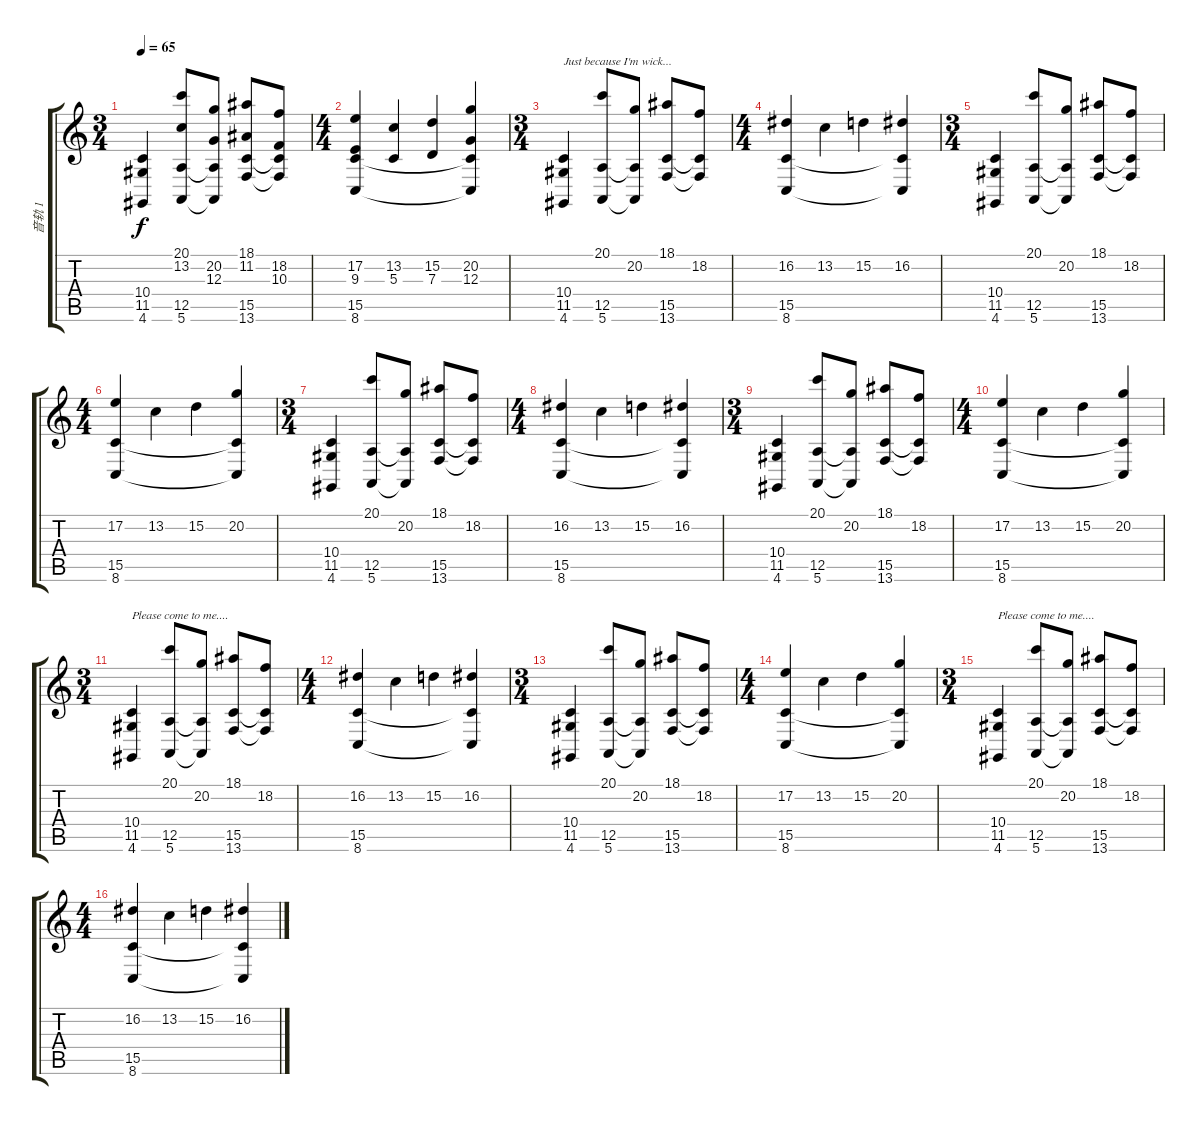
\track ("音轨 1" "音轨 1") {instrument acousticgrandpiano}
\staff {score tabs}
\tuning (E4 B3 G3 D3 A2 E2) {hide}
\ts (3 4)
\tempo 65
\clef g2
\ks c
(10.4 11.5 4.6).4{dy f} (20.1 13.2 12.5 5.6).8 (20.2 12.3 12.5{t} 5.6{t}).8 (18.1 11.2 15.5 13.6).8 (18.2 10.3 15.5{t} 13.6{t}).8 |
\ts (4 4)
(17.2 9.3 15.5 8.6).4 (13.2 5.3).4 (15.2 7.3).4 (20.2 12.3 15.5{t} 8.6{t}).4 |
\ts (3 4)
(10.4 11.5 4.6).4{txt "Just because I'm wick..."} (20.1 12.5 5.6).8 (20.2 12.5{t} 5.6{t}).8 (18.1 15.5 13.6).8 (18.2 15.5{t} 13.6{t}).8 |
\ts (4 4)
(16.2 15.5 8.6).4 13.2.4 15.2.4 (16.2 15.5{t} 8.6{t}).4 |
\ts (3 4)
(10.4 11.5 4.6).4 (20.1 12.5 5.6).8 (20.2 12.5{t} 5.6{t}).8 (18.1 15.5 13.6).8 (18.2 15.5{t} 13.6{t}).8 |
\ts (4 4)
(17.2 15.5 8.6).4 13.2.4 15.2.4 (20.2 15.5{t} 8.6{t}).4 |
\ts (3 4)
(10.4 11.5 4.6).4 (20.1 12.5 5.6).8 (20.2 12.5{t} 5.6{t}).8 (18.1 15.5 13.6).8 (18.2 15.5{t} 13.6{t}).8 |
\ts (4 4)
(16.2 15.5 8.6).4 13.2.4 15.2.4 (16.2 15.5{t} 8.6{t}).4 |
\ts (3 4)
(10.4 11.5 4.6).4 (20.1 12.5 5.6).8 (20.2 12.5{t} 5.6{t}).8 (18.1 15.5 13.6).8 (18.2 15.5{t} 13.6{t}).8 |
\ts (4 4)
(17.2 15.5 8.6).4 13.2.4 15.2.4 (20.2 15.5{t} 8.6{t}).4 |
\ts (3 4)
(10.4 11.5 4.6).4{txt "Please come to me...."} (20.1 12.5 5.6).8 (20.2 12.5{t} 5.6{t}).8 (18.1 15.5 13.6).8 (18.2 15.5{t} 13.6{t}).8 |
\ts (4 4)
(16.2 15.5 8.6).4 13.2.4 15.2.4 (16.2 15.5{t} 8.6{t}).4 |
\ts (3 4)
(10.4 11.5 4.6).4 (20.1 12.5 5.6).8 (20.2 12.5{t} 5.6{t}).8 (18.1 15.5 13.6).8 (18.2 15.5{t} 13.6{t}).8 |
\ts (4 4)
(17.2 15.5 8.6).4 13.2.4 15.2.4 (20.2 15.5{t} 8.6{t}).4 |
\ts (3 4)
(10.4 11.5 4.6).4{txt "Please come to me...."} (20.1 12.5 5.6).8 (20.2 12.5{t} 5.6{t}).8 (18.1 15.5 13.6).8 (18.2 15.5{t} 13.6{t}).8 |
\ts (4 4)
(16.2 15.5 8.6).4 13.2.4 15.2.4 (16.2 15.5{t} 8.6{t}).4
